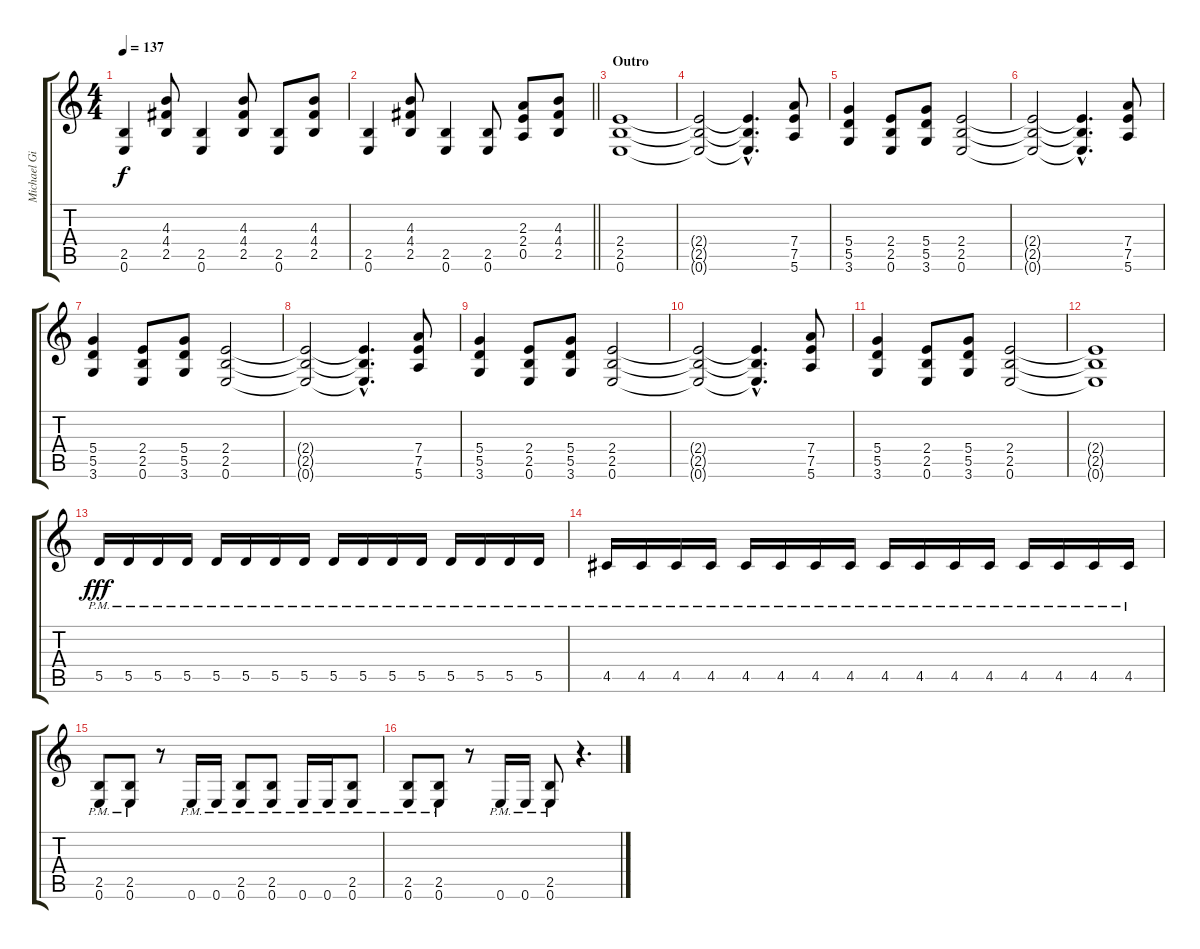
\track ("Michael Gilbert" "Michael Gi") {instrument distortionguitar}
\staff {score tabs}
\tuning (E4 B3 G3 D3 A2 E2) {hide}
\ts (4 4)
\tempo 137
\clef g2
\ks c
(2.5 0.6).4{dy f} (4.3 4.4 2.5).8 (2.5 0.6).4 (4.3 4.4 2.5).8 (2.5 0.6).8 (4.3 4.4 2.5).8 |
\barLineRight lightlight
(2.5 0.6).4 (4.3 4.4 2.5).8 (2.5 0.6).4 (2.5 0.6).8 (2.3 2.4 0.5).8 (4.3 4.4 2.5).8 |
\section ("" "Outro")
(2.4 2.5 0.6).1 |
(2.4{t} 2.5{t} 0.6{t}).2 (2.4{hac t} 2.5{hac t} 0.6{hac t}).4{d} (7.4 7.5 5.6).8 |
(5.4 5.5 3.6).4 (2.4 2.5 0.6).8 (5.4 5.5 3.6).8 (2.4 2.5 0.6).2 |
(2.4{t} 2.5{t} 0.6{t}).2 (2.4{hac t} 2.5{hac t} 0.6{hac t}).4{d} (7.4 7.5 5.6).8 |
(5.4 5.5 3.6).4 (2.4 2.5 0.6).8 (5.4 5.5 3.6).8 (2.4 2.5 0.6).2 |
(2.4{t} 2.5{t} 0.6{t}).2 (2.4{hac t} 2.5{hac t} 0.6{hac t}).4{d} (7.4 7.5 5.6).8 |
(5.4 5.5 3.6).4 (2.4 2.5 0.6).8 (5.4 5.5 3.6).8 (2.4 2.5 0.6).2 |
(2.4{t} 2.5{t} 0.6{t}).2 (2.4{hac t} 2.5{hac t} 0.6{hac t}).4{d} (7.4 7.5 5.6).8 |
(5.4 5.5 3.6).4 (2.4 2.5 0.6).8 (5.4 5.5 3.6).8 (2.4 2.5 0.6).2 |
(2.4{t} 2.5{t} 0.6{t}).1 |
5.5{pm}.16{dy fff} 5.5{pm}.16 5.5{pm}.16 5.5{pm}.16 5.5{pm}.16 5.5{pm}.16 5.5{pm}.16 5.5{pm}.16 5.5{pm}.16 5.5{pm}.16 5.5{pm}.16 5.5{pm}.16 5.5{pm}.16 5.5{pm}.16 5.5{pm}.16 5.5{pm}.16 |
4.5{pm}.16 4.5{pm}.16 4.5{pm}.16 4.5{pm}.16 4.5{pm}.16 4.5{pm}.16 4.5{pm}.16 4.5{pm}.16 4.5{pm}.16 4.5{pm}.16 4.5{pm}.16 4.5{pm}.16 4.5{pm}.16 4.5{pm}.16 4.5{pm}.16 4.5{pm}.16 |
(2.5{pm} 0.6{pm}).8 (2.5{pm} 0.6{pm}).8 r.8 0.6{pm}.16 0.6{pm}.16 (2.5{pm} 0.6{pm}).8 (2.5{pm} 0.6{pm}).8 0.6{pm}.16 0.6{pm}.16 (2.5{pm} 0.6{pm}).8 |
(2.5{pm} 0.6{pm}).8 (2.5{pm} 0.6{pm}).8 r.8 0.6{pm}.16 0.6{pm}.16 (2.5{pm} 0.6{pm}).8 r.4{d}
